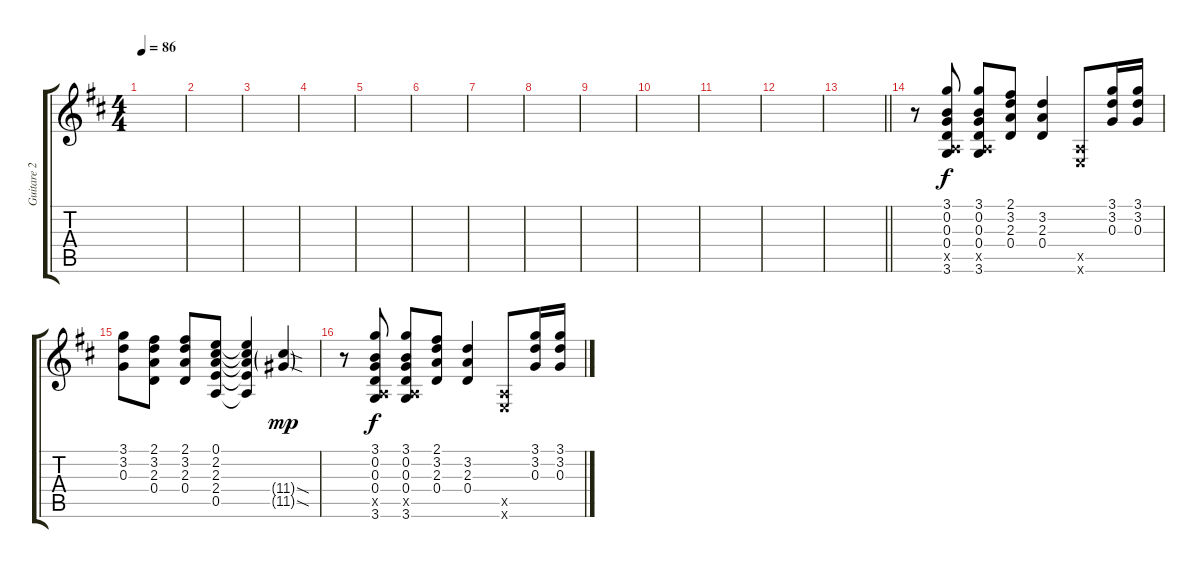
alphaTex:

\track ("Guitare 2 / Overdrive" "Guitare 2 ") {instrument overdrivenguitar}
\staff {score tabs}
\tuning (E4 B3 G3 D3 A2 E2) {hide}
\ts (4 4)
\tempo 86
\clef g2
\ks d
|
|
|
|
|
|
|
|
|
|
|
|
\barLineRight lightlight
|
r.8{volume 12} (3.1 0.2 0.3 0.4 0.5{x} 3.6).8 (3.1 0.2 0.3 0.4 0.5{x} 3.6).8 (2.1 3.2 2.3 0.4).8 (3.2 2.3 0.4).4 (0.5{x} 0.6{x}).8 (3.1 3.2 0.3).16 (3.1 3.2 0.3).16 |
(3.1 3.2 0.3).8 (2.1 3.2 2.3 0.4).8 (2.1 3.2 2.3 0.4).8 (0.1 2.2 2.3 2.4 0.5).8 (0.1{t} 2.2{t} 2.3{t} 2.4{t} 0.5{t}).4 (11.4{sod g} 11.5{sod g}).4{dy mp} |
r.8 (3.1 0.2 0.3 0.4 0.5{x} 3.6).8{dy f} (3.1 0.2 0.3 0.4 0.5{x} 3.6).8 (2.1 3.2 2.3 0.4).8 (3.2 2.3 0.4).4 (0.5{x} 0.6{x}).8 (3.1 3.2 0.3).16 (3.1 3.2 0.3).16
